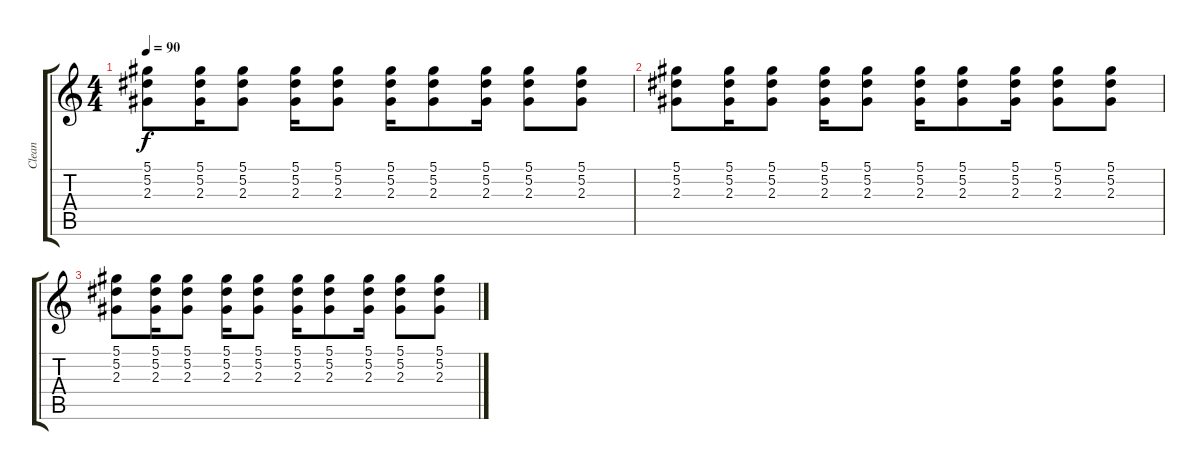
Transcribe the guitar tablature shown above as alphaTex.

\track ("Clean" "Clean") {instrument electricguitarclean}
\staff {score tabs}
\tuning (Eb4 Bb3 Gb3 Db3 Ab2 Eb2) {hide}
\ts (4 4)
\tempo 90
\clef g2
\ks c
(5.1 5.2 2.3).8{dy f} (5.1 5.2 2.3).16 (5.1 5.2 2.3).8 (5.1 5.2 2.3).16 (5.1 5.2 2.3).8 (5.1 5.2 2.3).16 (5.1 5.2 2.3).8 (5.1 5.2 2.3).16 (5.1 5.2 2.3).8 (5.1 5.2 2.3).8 |
(5.1 5.2 2.3).8 (5.1 5.2 2.3).16 (5.1 5.2 2.3).8 (5.1 5.2 2.3).16 (5.1 5.2 2.3).8 (5.1 5.2 2.3).16 (5.1 5.2 2.3).8 (5.1 5.2 2.3).16 (5.1 5.2 2.3).8 (5.1 5.2 2.3).8 |
(5.1 5.2 2.3).8 (5.1 5.2 2.3).16 (5.1 5.2 2.3).8 (5.1 5.2 2.3).16 (5.1 5.2 2.3).8 (5.1 5.2 2.3).16 (5.1 5.2 2.3).8 (5.1 5.2 2.3).16 (5.1 5.2 2.3).8 (5.1 5.2 2.3).8
